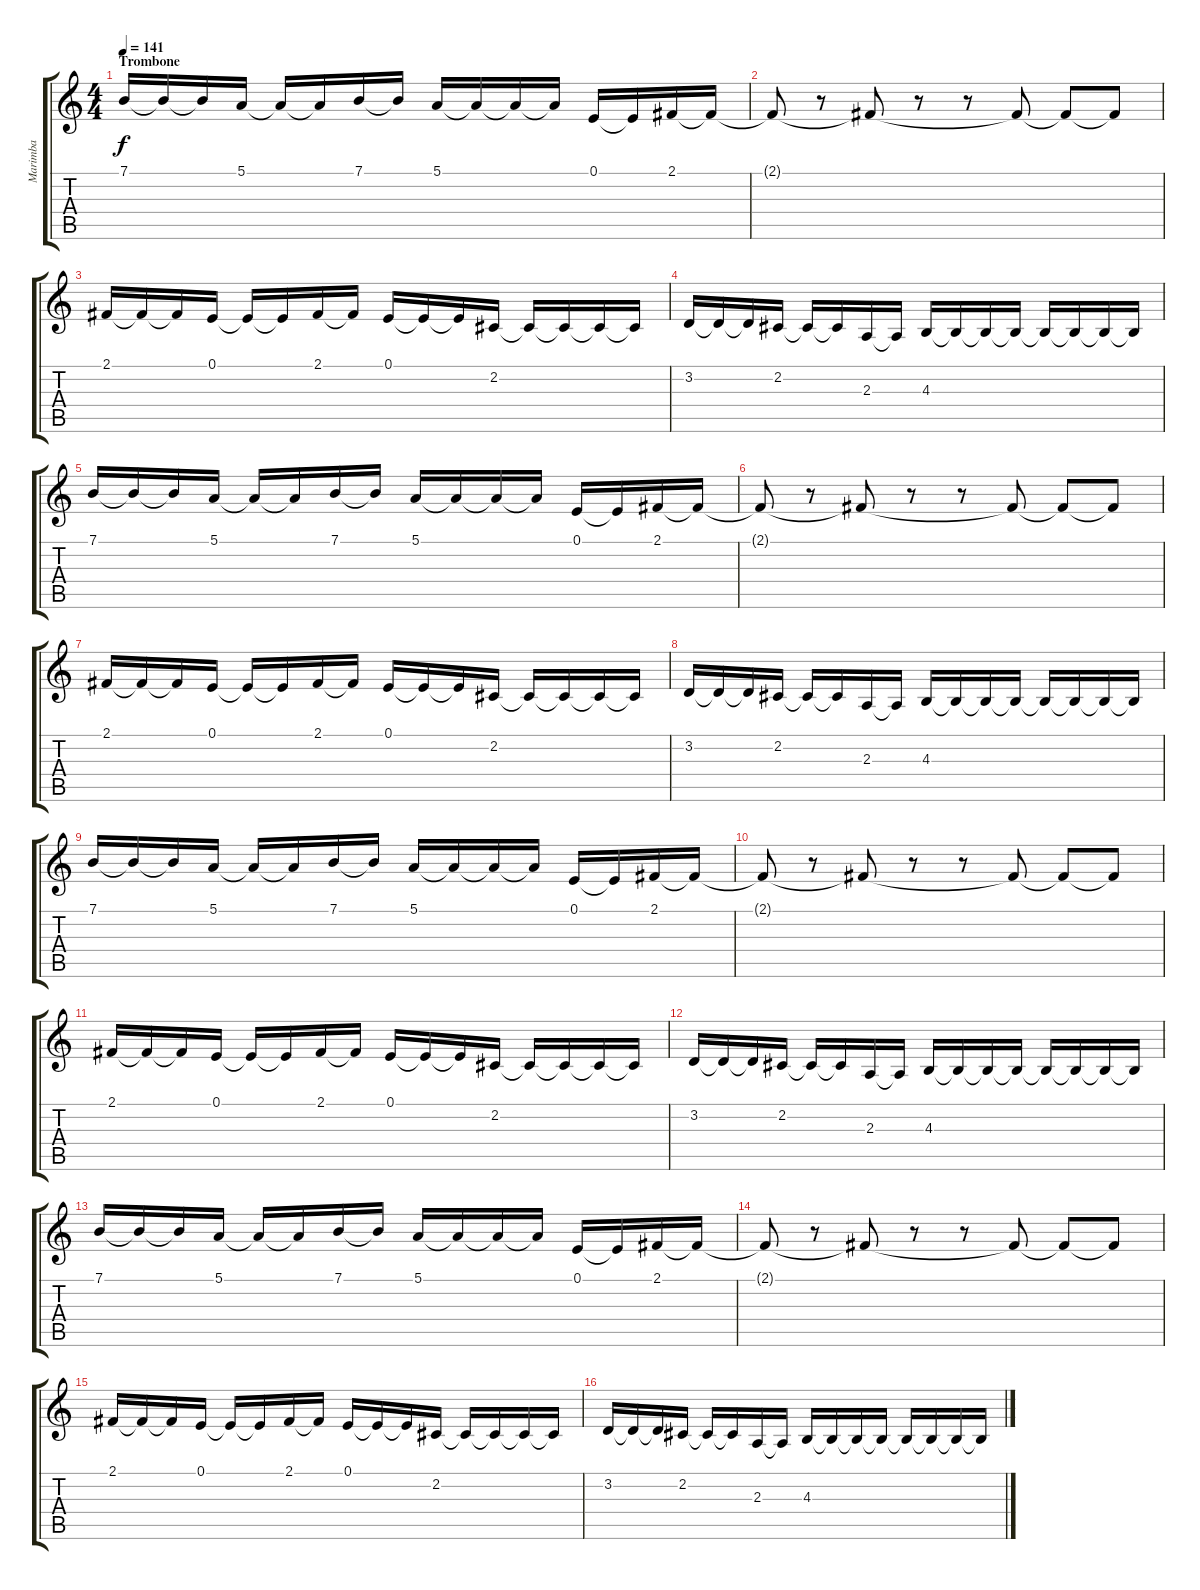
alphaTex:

\track ("Marimba" "Marimba") {instrument steeldrums}
\staff {score tabs}
\tuning (E4 B3 G3 D3 A2 E2) {hide}
\ts (4 4)
\section ("" "Trombone")
\tempo 141
\clef g2
\ks c
7.1.16{dy f} 7.1{t}.16 7.1{t}.16 5.1.16 5.1{t}.16 5.1{t}.16 7.1.16 7.1{t}.16 5.1.16 5.1{t}.16 5.1{t}.16 5.1{t}.16 0.1.16 0.1{t}.16 2.1.16 2.1{t}.16 |
2.1{t}.8 r.8 2.1{t}.8 r.8 r.8 2.1{t}.8 2.1{t}.8 2.1{t}.8 |
2.1.16 2.1{t}.16 2.1{t}.16 0.1.16 0.1{t}.16 0.1{t}.16 2.1.16 2.1{t}.16 0.1.16 0.1{t}.16 0.1{t}.16 2.2.16 2.2{t}.16 2.2{t}.16 2.2{t}.16 2.2{t}.16 |
3.2.16 3.2{t}.16 3.2{t}.16 2.2.16 2.2{t}.16 2.2{t}.16 2.3.16 2.3{t}.16 4.3.16 4.3{t}.16 4.3{t}.16 4.3{t}.16 4.3{t}.16 4.3{t}.16 4.3{t}.16 4.3{t}.16 |
7.1.16 7.1{t}.16 7.1{t}.16 5.1.16 5.1{t}.16 5.1{t}.16 7.1.16 7.1{t}.16 5.1.16 5.1{t}.16 5.1{t}.16 5.1{t}.16 0.1.16 0.1{t}.16 2.1.16 2.1{t}.16 |
2.1{t}.8 r.8 2.1{t}.8 r.8 r.8 2.1{t}.8 2.1{t}.8 2.1{t}.8 |
2.1.16 2.1{t}.16 2.1{t}.16 0.1.16 0.1{t}.16 0.1{t}.16 2.1.16 2.1{t}.16 0.1.16 0.1{t}.16 0.1{t}.16 2.2.16 2.2{t}.16 2.2{t}.16 2.2{t}.16 2.2{t}.16 |
3.2.16 3.2{t}.16 3.2{t}.16 2.2.16 2.2{t}.16 2.2{t}.16 2.3.16 2.3{t}.16 4.3.16 4.3{t}.16 4.3{t}.16 4.3{t}.16 4.3{t}.16 4.3{t}.16 4.3{t}.16 4.3{t}.16 |
7.1.16 7.1{t}.16 7.1{t}.16 5.1.16 5.1{t}.16 5.1{t}.16 7.1.16 7.1{t}.16 5.1.16 5.1{t}.16 5.1{t}.16 5.1{t}.16 0.1.16 0.1{t}.16 2.1.16 2.1{t}.16 |
2.1{t}.8 r.8 2.1{t}.8 r.8 r.8 2.1{t}.8 2.1{t}.8 2.1{t}.8 |
2.1.16 2.1{t}.16 2.1{t}.16 0.1.16 0.1{t}.16 0.1{t}.16 2.1.16 2.1{t}.16 0.1.16 0.1{t}.16 0.1{t}.16 2.2.16 2.2{t}.16 2.2{t}.16 2.2{t}.16 2.2{t}.16 |
3.2.16 3.2{t}.16 3.2{t}.16 2.2.16 2.2{t}.16 2.2{t}.16 2.3.16 2.3{t}.16 4.3.16 4.3{t}.16 4.3{t}.16 4.3{t}.16 4.3{t}.16 4.3{t}.16 4.3{t}.16 4.3{t}.16 |
7.1.16 7.1{t}.16 7.1{t}.16 5.1.16 5.1{t}.16 5.1{t}.16 7.1.16 7.1{t}.16 5.1.16 5.1{t}.16 5.1{t}.16 5.1{t}.16 0.1.16 0.1{t}.16 2.1.16 2.1{t}.16 |
2.1{t}.8 r.8 2.1{t}.8 r.8 r.8 2.1{t}.8 2.1{t}.8 2.1{t}.8 |
2.1.16 2.1{t}.16 2.1{t}.16 0.1.16 0.1{t}.16 0.1{t}.16 2.1.16 2.1{t}.16 0.1.16 0.1{t}.16 0.1{t}.16 2.2.16 2.2{t}.16 2.2{t}.16 2.2{t}.16 2.2{t}.16 |
3.2.16 3.2{t}.16 3.2{t}.16 2.2.16 2.2{t}.16 2.2{t}.16 2.3.16 2.3{t}.16 4.3.16 4.3{t}.16 4.3{t}.16 4.3{t}.16 4.3{t}.16 4.3{t}.16 4.3{t}.16 4.3{t}.16
